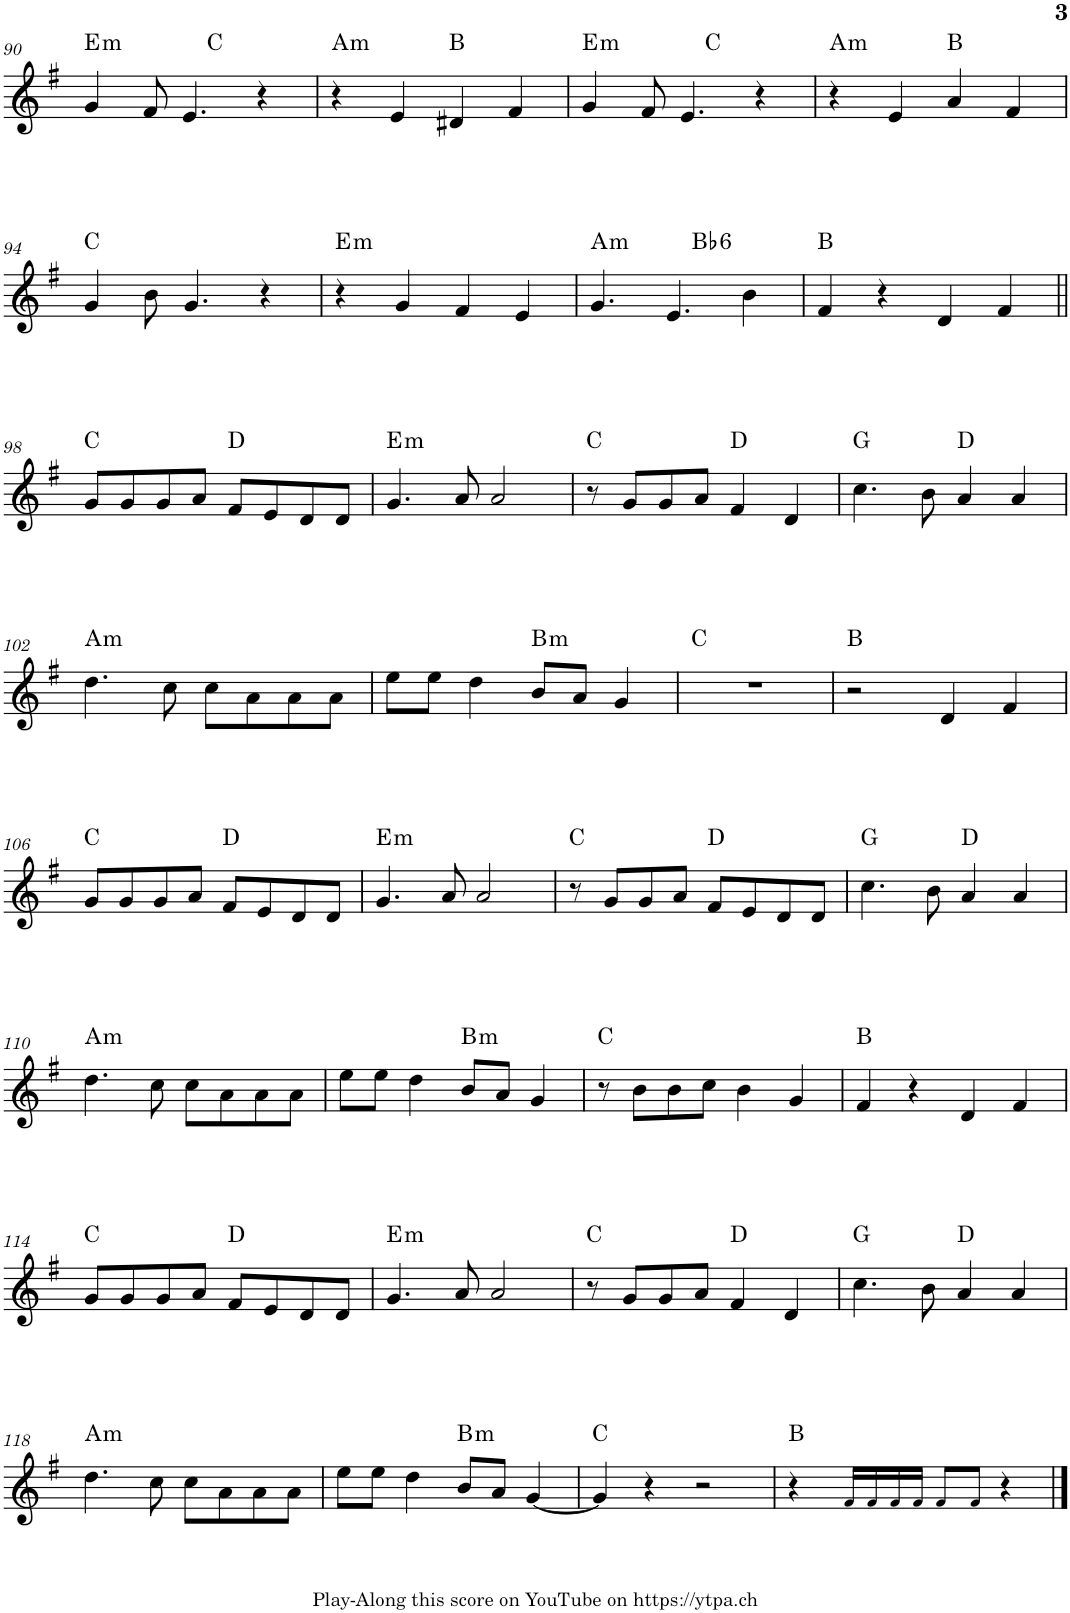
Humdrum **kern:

**kern	**harte
*part1	*part1
*staff1	*
*I"Piano	*
*I'Pno.	*
!!LO:PB:g=z
*clefG2	*
*k[f#]	*
*M4/4	*
=90	=90
!	!LO:H:kt=m
*^	*
4g/	2ryy	E:min
8f#/	.	.
4.e/	.	.
.	2ryy	C:maj
4r	.	.
=91	=91	=91
!	!	!LO:H:kt=m
*v	*v	*
4r	A:min
4e/	.
4d#X/	B:maj
4f#/	.
=92	=92
!	!LO:H:kt=m
*^	*
4g/	2ryy	E:min
8f#/	.	.
4.e/	.	.
.	2ryy	C:maj
4r	.	.
=93	=93	=93
!	!	!LO:H:kt=m
*v	*v	*
4r	A:min
4e/	.
4a/	B:maj
4f#/	.
!!LO:LB:g=z
=94	=94
4g/	C:maj
8b\	.
4.g/	.
4r	.
=95	=95
!	!LO:H:kt=m
4r	E:min
4g/	.
4f#/	.
4e/	.
=96	=96
!	!LO:H:kt=m
*^	*
4.g/	2ryy	A:min
4.e/	.	.
!	!	!LO:H:kt=6
.	2ryy	Bb:maj6
4b\	.	.
*v	*v	*
=97	=97
4f#/	B:maj
4r	.
4d/	.
4f#/	.
!!LO:LB:g=z
=98||	=98||
8g/L	C:maj
8g/	.
8g/	.
8a/J	.
8f#/L	D:maj
8e/	.
8d/	.
8d/J	.
=99	=99
!	!LO:H:kt=m
4.g/	E:min
8a/	.
2a/	.
=100	=100
8r	C:maj
8g/L	.
8g/	.
8a/J	.
4f#/	D:maj
4d/	.
=101	=101
4.cc\	G:maj
8b\	.
4a/	D:maj
4a/	.
!!LO:LB:g=z
=102	=102
!	!LO:H:kt=m
4.dd\	A:min
8cc\	.
8cc\L	.
8a\	.
8a\	.
8a\J	.
=103	=103
8ee\L	.
8ee\J	.
4dd\	.
!	!LO:H:kt=m
8b/L	B:min
8a/J	.
4g/	.
=104	=104
1r	C:maj
=105	=105
2r	B:maj
4d/	.
4f#/	.
!!LO:LB:g=z
=106	=106
8g/L	C:maj
8g/	.
8g/	.
8a/J	.
8f#/L	D:maj
8e/	.
8d/	.
8d/J	.
=107	=107
!	!LO:H:kt=m
4.g/	E:min
8a/	.
2a/	.
=108	=108
8r	C:maj
8g/L	.
8g/	.
8a/J	.
8f#/L	D:maj
8e/	.
8d/	.
8d/J	.
=109	=109
4.cc\	G:maj
8b\	.
4a/	D:maj
4a/	.
!!LO:LB:g=z
=110	=110
!	!LO:H:kt=m
4.dd\	A:min
8cc\	.
8cc\L	.
8a\	.
8a\	.
8a\J	.
=111	=111
8ee\L	.
8ee\J	.
4dd\	.
!	!LO:H:kt=m
8b/L	B:min
8a/J	.
4g/	.
=112	=112
8r	C:maj
8b\L	.
8b\	.
8cc\J	.
4b\	.
4g/	.
=113	=113
4f#/	B:maj
4r	.
4d/	.
4f#/	.
!!LO:LB:g=z
=114	=114
8g/L	C:maj
8g/	.
8g/	.
8a/J	.
8f#/L	D:maj
8e/	.
8d/	.
8d/J	.
=115	=115
!	!LO:H:kt=m
4.g/	E:min
8a/	.
2a/	.
=116	=116
8r	C:maj
8g/L	.
8g/	.
8a/J	.
4f#/	D:maj
4d/	.
=117	=117
4.cc\	G:maj
8b\	.
4a/	D:maj
4a/	.
!!LO:LB:g=z
=118	=118
!	!LO:H:kt=m
4.dd\	A:min
8cc\	.
8cc\L	.
8a\	.
8a\	.
8a\J	.
=119	=119
8ee\L	.
8ee\J	.
4dd\	.
!	!LO:H:kt=m
8b/L	B:min
8a/J	.
[4g/	.
=120	=120
4g/]	C:maj
4r	.
2r	.
=121	=121
4r	B:maj
16f#!/LL	.
16f#!/	.
16f#!/	.
16f#!/JJ	.
8f#!/L	.
8f#!/J	.
4r	.
==	==
*-	*-
